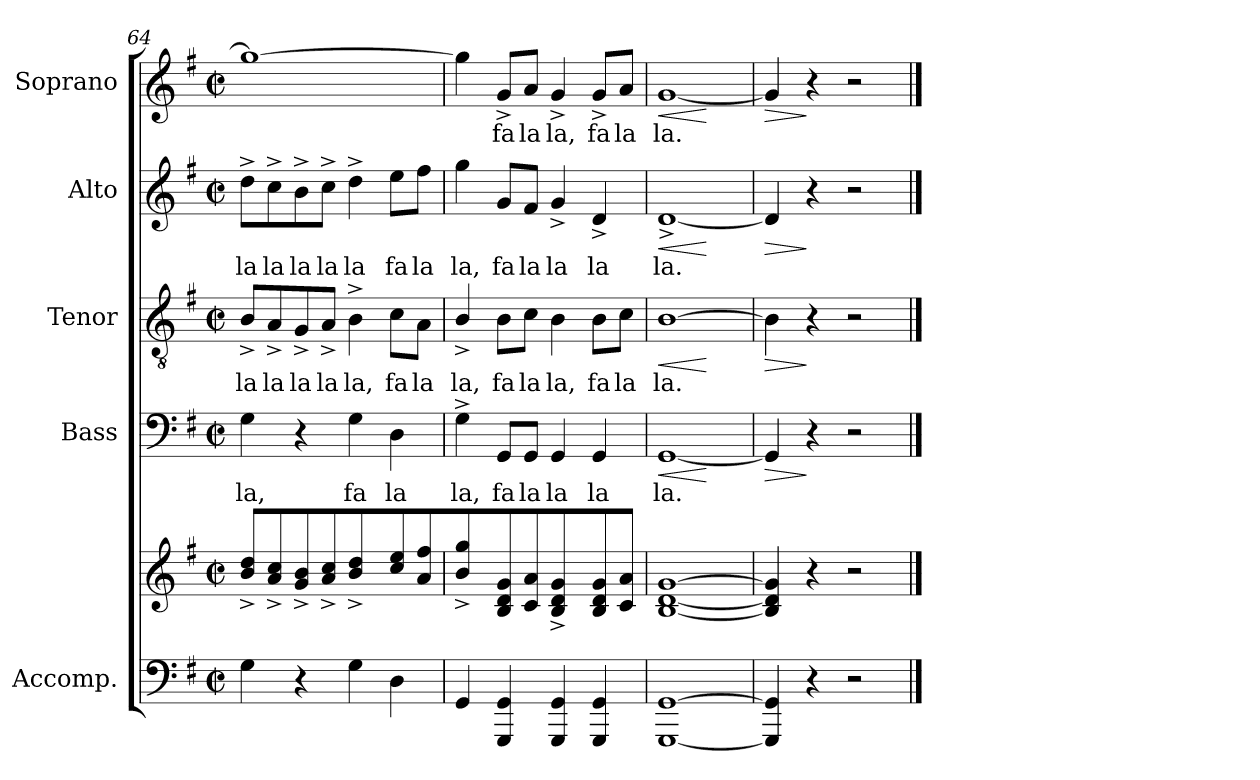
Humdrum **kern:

**kern	**kern	**kern	**text	**dynam	**kern	**text	**dynam	**kern	**text	**dynam	**kern	**text	**dynam
*part5	*part5	*part4	*part4	*part4	*part3	*part3	*part3	*part2	*part2	*part2	*part1	*part1	*part1
*staff6	*staff5	*staff4	*staff4	*staff4	*staff3	*staff3	*staff3	*staff2	*staff2	*staff2	*staff1	*staff1	*staff1
*I"Accomp.	*	*I"Bass	*	*	*I"Tenor	*	*	*I"Alto	*	*	*I"Soprano	*	*
*	*	*I'B	*	*	*I'T	*	*	*I'A	*	*	*I'S	*	*
*clefF4	*clefG2	*clefF4	*	*	*clefGv2	*	*	*clefG2	*	*	*clefG2	*	*
*k[f#]	*k[f#]	*k[f#]	*	*	*k[f#]	*	*	*k[f#]	*	*	*k[f#]	*	*
*G:	*G:	*G:	*	*	*G:	*	*	*G:	*	*	*G:	*	*
*M2/2	*M2/2	*M2/2	*	*	*M2/2	*	*	*M2/2	*	*	*M2/2	*	*
*met(c|)	*met(c|)	*met(c|)	*	*	*met(c|)	*	*	*met(c|)	*	*	*met(c|)	*	*
=64	=64	=64	=64	=64	=64	=64	=64	=64	=64	=64	=64	=64	=64
!	!	!	!LO:LY:b	!	!	!LO:LY:b	!	!	!LO:LY:b	!	!	!	!
4G	8b^ 8dd^L	4G	la,	.	8B^/L	la	.	8dd^\L	la	.	1gg_	.	.
!	!	!	!	!	!	!LO:LY:b	!	!	!LO:LY:b	!	!	!	!
.	8a^ 8cc^	.	.	.	8A^/	la	.	8cc^\	la	.	.	.	.
!	!	!	!	!	!	!LO:LY:b	!	!	!LO:LY:b	!	!	!	!
4r	8g^ 8b^	4r	.	.	8G^/	la	.	8b^\	la	.	.	.	.
!	!	!	!	!	!	!LO:LY:b	!	!	!LO:LY:b	!	!	!	!
.	8a^ 8cc^	.	.	.	8A^/J	la	.	8cc^\J	la	.	.	.	.
!	!	!	!LO:LY:b	!	!	!LO:LY:b	!	!	!LO:LY:b	!	!	!	!
4G	4b^ 4dd^	4G	fa	.	4B^	la,	.	4dd^	la	.	.	.	.
!	!	!	!LO:LY:b	!	!	!LO:LY:b	!	!	!LO:LY:b	!	!	!	!
4D	8cc 8ee	4D	la	.	8c\L	fa	.	8ee\L	fa	.	.	.	.
!	!	!	!	!	!	!LO:LY:b	!	!	!LO:LY:b	!	!	!	!
.	8a 8ff#	.	.	.	8A\J	la	.	8ff#\J	la	.	.	.	.
=65	=65	=65	=65	=65	=65	=65	=65	=65	=65	=65	=65	=65	=65
!	!	!	!LO:LY:b	!	!	!LO:LY:b	!	!	!LO:LY:b	!	!	!	!
4GG	4b^ 4gg^	4G^	la,	.	4B^/	la,	.	4gg	la,	.	4gg]	.	.
!	!	!	!LO:LY:b	!	!	!LO:LY:b	!	!	!LO:LY:b	!	!	!LO:LY:b	!
4GGG 4GG	8B 8d 8g	8GG/L	fa	.	8B\L	fa	.	8g/L	fa	.	8g^/L	fa	.
!	!	!	!LO:LY:b	!	!	!LO:LY:b	!	!	!LO:LY:b	!	!	!LO:LY:b	!
.	8c 8a	8GG/J	la	.	8c\J	la	.	8f#/J	la	.	8a/J	la	.
!	!	!	!LO:LY:b	!	!	!LO:LY:b	!	!	!LO:LY:b	!	!	!LO:LY:b	!
4GGG 4GG	4B^ 4d^ 4g^	4GG	la	.	4B	la,	.	4g^	la	.	4g^	la,	.
!	!	!	!LO:LY:b	!	!	!LO:LY:b	!	!	!LO:LY:b	!	!	!LO:LY:b	!
4GGG 4GG	8B 8d 8g	4GG	la	.	8B\L	fa	.	4d^	la	.	8g^/L	fa	.
!	!	!	!	!	!	!LO:LY:b	!	!	!	!	!	!LO:LY:b	!
.	8c 8aJ	.	.	.	8c\J	la	.	.	.	.	8a/J	la	.
=66	=66	=66	=66	=66	=66	=66	=66	=66	=66	=66	=66	=66	=66
!	!	!	!LO:LY:b	!LO:HP:b	!	!LO:LY:b	!LO:HP:b	!	!LO:LY:b	!LO:HP:b	!	!LO:LY:b	!LO:HP:b
[1GGG [1GG	[1B [1d [1g	[1GG	la.	<	[1B	la.	<	[1d^	la.	<	[1g	la.	<
.	.	.	.	[	.	.	[	.	.	[	.	.	[
=67	=67	=67	=67	=67	=67	=67	=67	=67	=67	=67	=67	=67	=67
!	!	!	!	!LO:HP:b	!	!	!LO:HP:b	!	!	!LO:HP:b	!	!	!LO:HP:b
4GGG] 4GG]	4B] 4d] 4g]	4GG]	.	>	4B]	.	>	4d]	.	>	4g]	.	>
4r	4r	4r	.	]	4r	.	]	4r	.	]	4r	.	]
2r	2r	2r	.	.	2r	.	.	2r	.	.	2r	.	.
==	==	==	==	==	==	==	==	==	==	==	==	==	==
*-	*-	*-	*-	*-	*-	*-	*-	*-	*-	*-	*-	*-	*-
